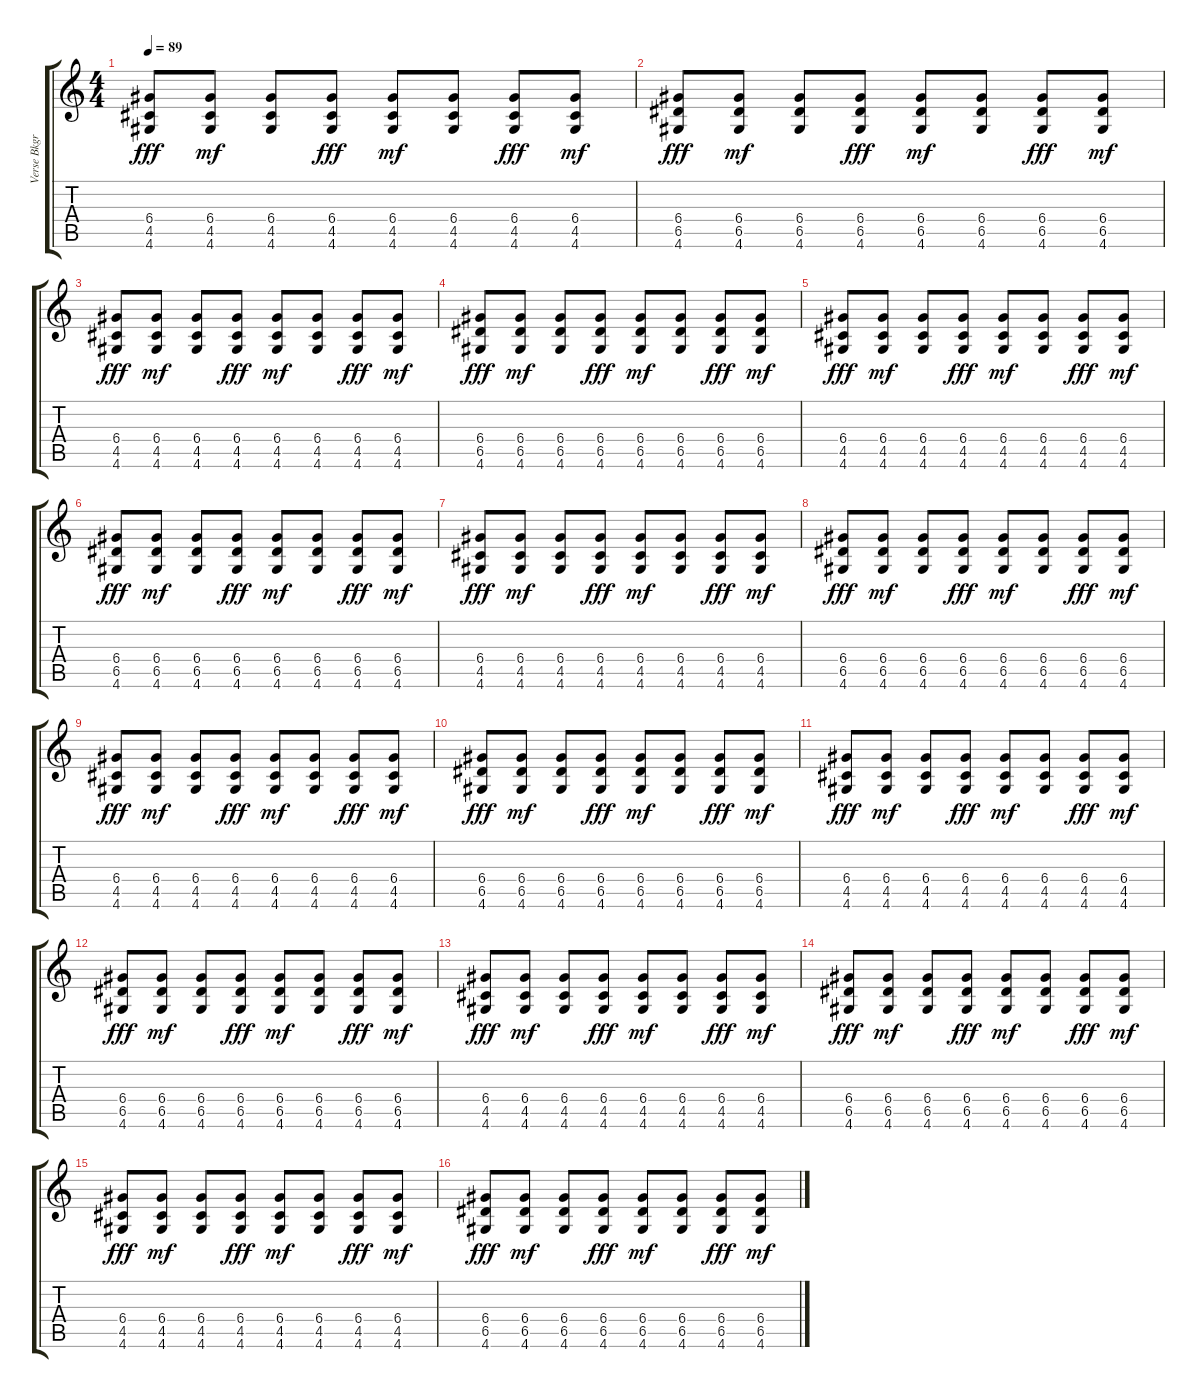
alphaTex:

\track ("Verse Bkgrd. Slow Guitar" "Verse Bkgr") {instrument electricguitarjazz}
\staff {score tabs}
\tuning (E4 B3 G3 D3 A2 E2) {hide}
\ts (4 4)
\tempo 89
\clef g2
\ks c
(6.4 4.5 4.6).8{dy fff} (6.4 4.5 4.6).8{dy mf} (6.4 4.5 4.6).8 (6.4 4.5 4.6).8{dy fff volume 8} (6.4 4.5 4.6).8{dy mf volume 8} (6.4 4.5 4.6).8 (6.4 4.5 4.6).8{dy fff} (6.4 4.5 4.6).8{dy mf} |
(6.4 6.5 4.6).8{dy fff} (6.4 6.5 4.6).8{dy mf} (6.4 6.5 4.6).8 (6.4 6.5 4.6).8{dy fff volume 8} (6.4 6.5 4.6).8{dy mf} (6.4 6.5 4.6).8{volume 8} (6.4 6.5 4.6).8{dy fff volume 8} (6.4 6.5 4.6).8{dy mf volume 8} |
(6.4 4.5 4.6).8{dy fff volume 8} (6.4 4.5 4.6).8{dy mf volume 8} (6.4 4.5 4.6).8{volume 8} (6.4 4.5 4.6).8{dy fff volume 8} (6.4 4.5 4.6).8{dy mf volume 8} (6.4 4.5 4.6).8{volume 8} (6.4 4.5 4.6).8{dy fff volume 8} (6.4 4.5 4.6).8{dy mf} |
(6.4 6.5 4.6).8{dy fff} (6.4 6.5 4.6).8{dy mf} (6.4 6.5 4.6).8 (6.4 6.5 4.6).8{dy fff} (6.4 6.5 4.6).8{dy mf} (6.4 6.5 4.6).8 (6.4 6.5 4.6).8{dy fff} (6.4 6.5 4.6).8{dy mf} |
(6.4 4.5 4.6).8{dy fff} (6.4 4.5 4.6).8{dy mf} (6.4 4.5 4.6).8 (6.4 4.5 4.6).8{dy fff} (6.4 4.5 4.6).8{dy mf} (6.4 4.5 4.6).8 (6.4 4.5 4.6).8{dy fff} (6.4 4.5 4.6).8{dy mf} |
(6.4 6.5 4.6).8{dy fff} (6.4 6.5 4.6).8{dy mf} (6.4 6.5 4.6).8 (6.4 6.5 4.6).8{dy fff} (6.4 6.5 4.6).8{dy mf} (6.4 6.5 4.6).8 (6.4 6.5 4.6).8{dy fff} (6.4 6.5 4.6).8{dy mf} |
(6.4 4.5 4.6).8{dy fff} (6.4 4.5 4.6).8{dy mf} (6.4 4.5 4.6).8 (6.4 4.5 4.6).8{dy fff} (6.4 4.5 4.6).8{dy mf} (6.4 4.5 4.6).8 (6.4 4.5 4.6).8{dy fff} (6.4 4.5 4.6).8{dy mf} |
(6.4 6.5 4.6).8{dy fff} (6.4 6.5 4.6).8{dy mf} (6.4 6.5 4.6).8 (6.4 6.5 4.6).8{dy fff} (6.4 6.5 4.6).8{dy mf} (6.4 6.5 4.6).8 (6.4 6.5 4.6).8{dy fff} (6.4 6.5 4.6).8{dy mf} |
(6.4 4.5 4.6).8{dy fff} (6.4 4.5 4.6).8{dy mf} (6.4 4.5 4.6).8 (6.4 4.5 4.6).8{dy fff} (6.4 4.5 4.6).8{dy mf} (6.4 4.5 4.6).8 (6.4 4.5 4.6).8{dy fff} (6.4 4.5 4.6).8{dy mf} |
(6.4 6.5 4.6).8{dy fff} (6.4 6.5 4.6).8{dy mf} (6.4 6.5 4.6).8 (6.4 6.5 4.6).8{dy fff} (6.4 6.5 4.6).8{dy mf} (6.4 6.5 4.6).8 (6.4 6.5 4.6).8{dy fff} (6.4 6.5 4.6).8{dy mf} |
(6.4 4.5 4.6).8{dy fff} (6.4 4.5 4.6).8{dy mf} (6.4 4.5 4.6).8 (6.4 4.5 4.6).8{dy fff} (6.4 4.5 4.6).8{dy mf} (6.4 4.5 4.6).8 (6.4 4.5 4.6).8{dy fff} (6.4 4.5 4.6).8{dy mf} |
(6.4 6.5 4.6).8{dy fff} (6.4 6.5 4.6).8{dy mf} (6.4 6.5 4.6).8 (6.4 6.5 4.6).8{dy fff} (6.4 6.5 4.6).8{dy mf} (6.4 6.5 4.6).8 (6.4 6.5 4.6).8{dy fff} (6.4 6.5 4.6).8{dy mf} |
(6.4 4.5 4.6).8{dy fff} (6.4 4.5 4.6).8{dy mf} (6.4 4.5 4.6).8 (6.4 4.5 4.6).8{dy fff} (6.4 4.5 4.6).8{dy mf} (6.4 4.5 4.6).8 (6.4 4.5 4.6).8{dy fff} (6.4 4.5 4.6).8{dy mf} |
(6.4 6.5 4.6).8{dy fff} (6.4 6.5 4.6).8{dy mf} (6.4 6.5 4.6).8 (6.4 6.5 4.6).8{dy fff} (6.4 6.5 4.6).8{dy mf} (6.4 6.5 4.6).8 (6.4 6.5 4.6).8{dy fff} (6.4 6.5 4.6).8{dy mf} |
(6.4 4.5 4.6).8{dy fff} (6.4 4.5 4.6).8{dy mf} (6.4 4.5 4.6).8 (6.4 4.5 4.6).8{dy fff} (6.4 4.5 4.6).8{dy mf} (6.4 4.5 4.6).8 (6.4 4.5 4.6).8{dy fff} (6.4 4.5 4.6).8{dy mf} |
(6.4 6.5 4.6).8{dy fff} (6.4 6.5 4.6).8{dy mf} (6.4 6.5 4.6).8 (6.4 6.5 4.6).8{dy fff} (6.4 6.5 4.6).8{dy mf} (6.4 6.5 4.6).8 (6.4 6.5 4.6).8{dy fff} (6.4 6.5 4.6).8{dy mf}
